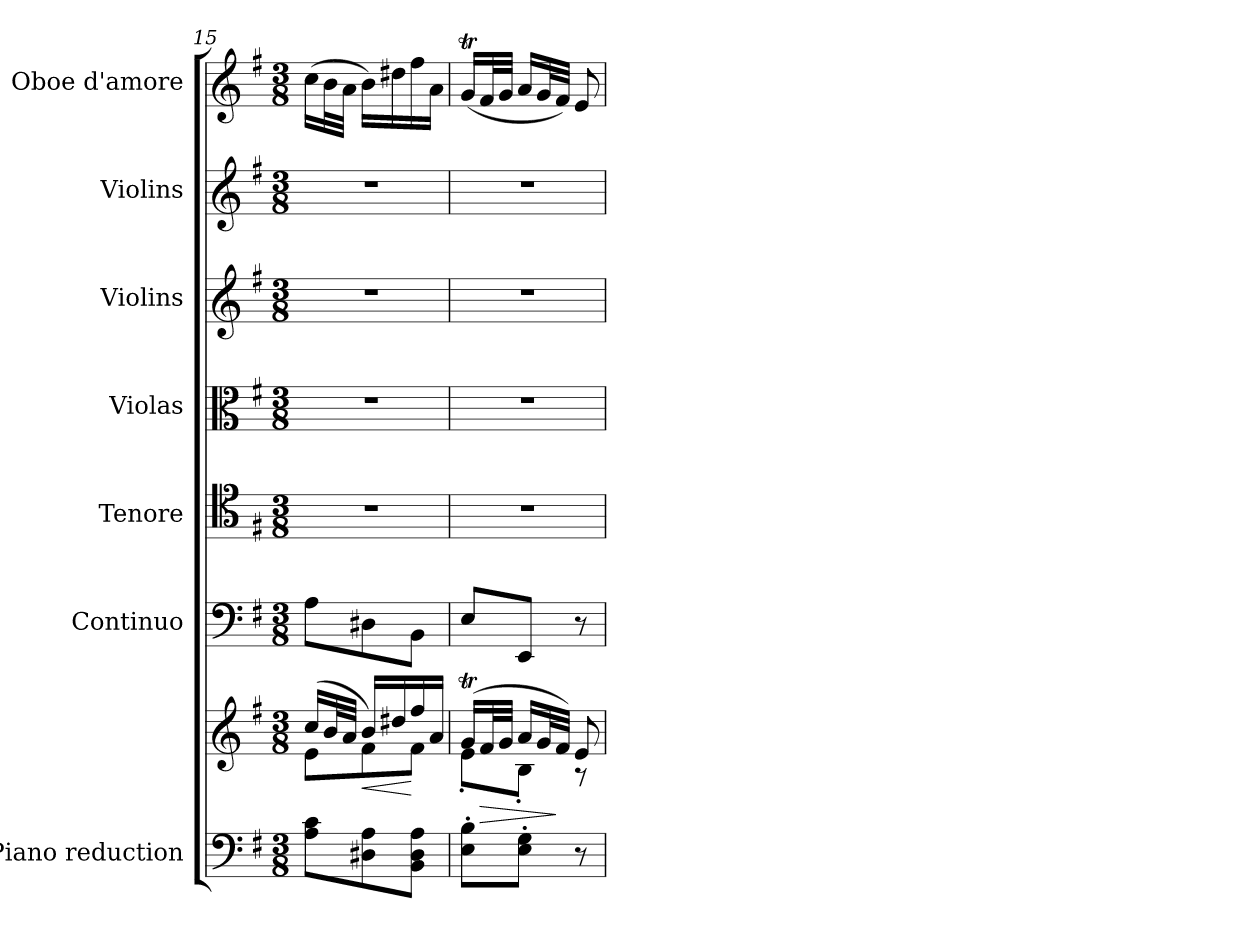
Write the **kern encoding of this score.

**kern	**kern	**dynam	**kern	**kern	**kern	**kern	**kern	**kern
*part7	*part7	*part7	*part6	*part5	*part4	*part3	*part2	*part1
*staff8	*staff7	*staff7/8	*staff6	*staff5	*staff4	*staff3	*staff2	*staff1
*I"Piano reduction	*	*	*I"Continuo	*I"Tenore	*I"Violas	*I"Violins	*I"Violins	*I"Oboe d'amore
*I'Pno	*	*	*	*	*	*	*	*I'Ob
*clefF4	*clefG2	*	*clefF4	*clefC4	*clefC3	*clefG2	*clefG2	*clefG2
*k[f#]	*k[f#]	*	*k[f#]	*k[f#]	*k[f#]	*k[f#]	*k[f#]	*k[f#]
*M3/8	*M3/8	*	*M3/8	*M3/8	*M3/8	*M3/8	*M3/8	*M3/8
=15	=15	=15	=15	=15	=15	=15	=15	=15
*	*^	*	*	*	*	*	*	*
8A\ 8c\L	(16cc/LL	8e\L	.	8A\L	4.r	4.r	4.r	4.r	(16cc\LL
.	32b/L	.	.	.	.	.	.	.	32b\L
.	32a/JJJ	.	.	.	.	.	.	.	32a\JJJ
!	!	!	!LO:HP:b	!	!	!	!	!	!
8D#X\ 8A\	16b/LL)	8f#\	<	8D#X\	.	.	.	.	16b\LL)
.	16dd#X/	.	.	.	.	.	.	.	16dd#X\
8BB\ 8D#\ 8A\J	16ff#/	8f#\J	[	8BB\J	.	.	.	.	16ff#\
.	16a/JJ	.	.	.	.	.	.	.	16a\JJ
=16	=16	=16	=16	=16	=16	=16	=16	=16	=16
8E\' 8B\'L	(16gT/LL	8e'\L	.	8E/L	4.r	4.r	4.r	4.r	(16gT/LL
!	!	!	!LO:HP:b	!	!	!	!	!	!
.	32f#/L	.	>	.	.	.	.	.	32f#/L
.	32g/JJJ	.	.	.	.	.	.	.	32g/JJJ
8E\' 8G\'J	16a/LL	8B'\J	.	8EE/J	.	.	.	.	16a/LL
.	32g/L	.	.	.	.	.	.	.	32g/L
.	32f#/JJJ)	.	]	.	.	.	.	.	32f#/JJJ)
8r	8e/	8r	.	8r	.	.	.	.	8e/
*	*v	*v	*	*	*	*	*	*	*
=	=	=	=	=	=	=	=	=
*-	*-	*-	*-	*-	*-	*-	*-	*-
